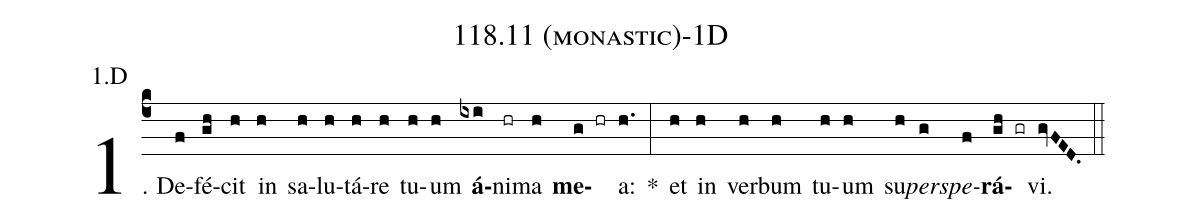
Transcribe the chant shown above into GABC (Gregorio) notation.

name: 118.11 (monastic)-1D;
annotation: 1.D;
%%
(c4)1. De(f)fé(gh)cit(h) in(h) sa(h)lu(h)tá(h)re(h) tu(h)um(h) <b>á</b>(ixi)ni(hr)ma(h) <b>me</b>(g hr)a:(h.) *(:) et(h) in(h) ver(h)bum(h) tu(h)um(h) su(h)<i>per</i>(g)<i>spe</i>(f)<b>rá</b>(gh gr)vi.(gvFED.) (::)
